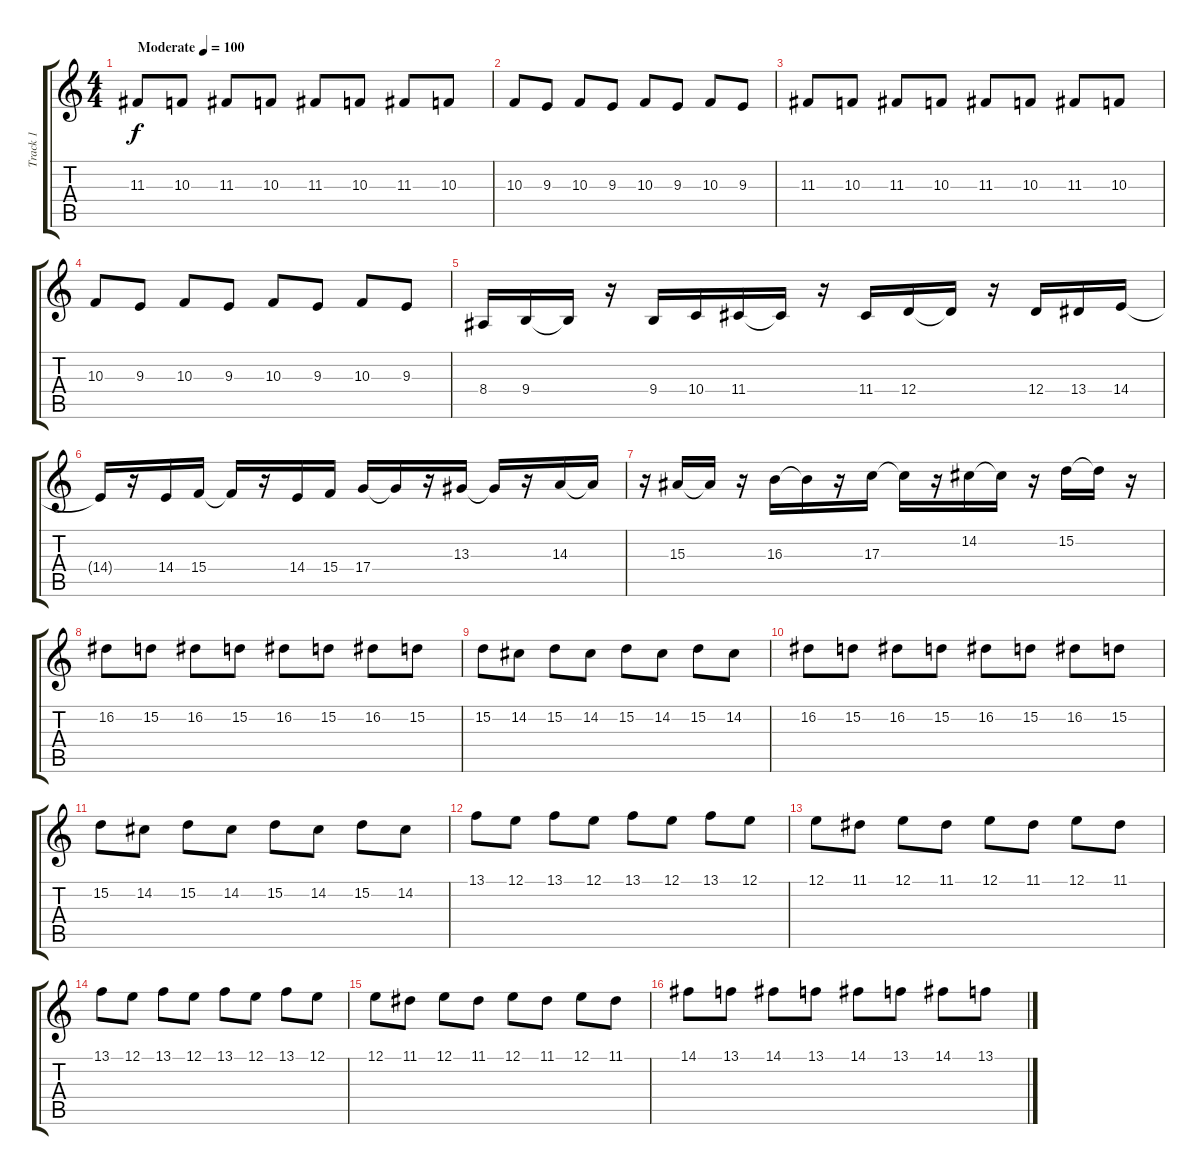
\track ("Track 1" "Track 1") {instrument lead5charang}
\staff {score tabs}
\tuning (E4 B3 G3 D3 A2 E2) {hide}
\ts (4 4)
\tempo (100 "Moderate")
\clef g2
\ks c
11.3.8{dy f instrument lead5charang} 10.3.8 11.3.8 10.3.8 11.3.8 10.3.8 11.3.8 10.3.8 |
10.3.8 9.3.8 10.3.8 9.3.8 10.3.8 9.3.8 10.3.8 9.3.8 |
11.3.8 10.3.8 11.3.8 10.3.8 11.3.8 10.3.8 11.3.8 10.3.8 |
10.3.8 9.3.8 10.3.8 9.3.8 10.3.8 9.3.8 10.3.8 9.3.8 |
8.4.16 9.4.16 9.4{t}.16 r.16 9.4.16 10.4.16 11.4.16 11.4{t}.16 r.16 11.4.16 12.4.16 12.4{t}.16 r.16 12.4.16 13.4.16 14.4.16 |
14.4{t}.16 r.16 14.4.16 15.4.16 15.4{t}.16 r.16 14.4.16 15.4.16 17.4.16 17.4{t}.16 r.16 13.3.16 13.3{t}.16 r.16 14.3.16 14.3{t}.16 |
r.16 15.3.16 15.3{t}.16 r.16 16.3.16 16.3{t}.16 r.16 17.3.16 17.3{t}.16 r.16 14.2.16 14.2{t}.16 r.16 15.2.16 15.2{t}.16 r.16 |
16.2.8 15.2.8 16.2.8 15.2.8 16.2.8 15.2.8 16.2.8 15.2.8 |
15.2.8 14.2.8 15.2.8 14.2.8 15.2.8 14.2.8 15.2.8 14.2.8 |
16.2.8 15.2.8 16.2.8 15.2.8 16.2.8 15.2.8 16.2.8 15.2.8 |
15.2.8 14.2.8 15.2.8 14.2.8 15.2.8 14.2.8 15.2.8 14.2.8 |
13.1.8 12.1.8 13.1.8 12.1.8 13.1.8 12.1.8 13.1.8 12.1.8 |
12.1.8 11.1.8 12.1.8 11.1.8 12.1.8 11.1.8 12.1.8 11.1.8 |
13.1.8 12.1.8 13.1.8 12.1.8 13.1.8 12.1.8 13.1.8 12.1.8 |
12.1.8 11.1.8 12.1.8 11.1.8 12.1.8 11.1.8 12.1.8 11.1.8 |
14.1.8 13.1.8 14.1.8 13.1.8 14.1.8 13.1.8 14.1.8 13.1.8
